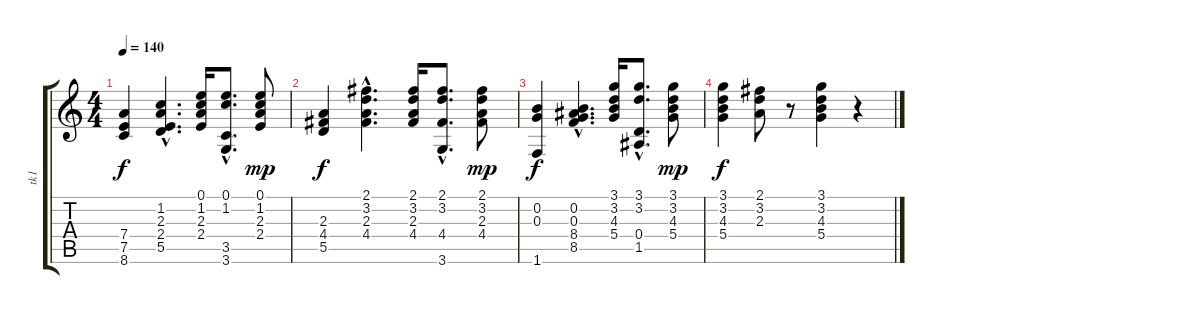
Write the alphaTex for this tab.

\track ("tk1" "tk1") {instrument acousticguitarsteel}
\staff {score tabs}
\tuning (E4 B3 G3 D3 A2 E2) {hide}
\ts (4 4)
\tempo 140
\clef g2
\ks c
(7.4 7.5 8.6).4{dy f} (1.2{hac} 2.3{hac} 2.4{hac} 5.5{hac}).4{d} (0.1 1.2 2.3 2.4).16 (0.1{hac} 1.2{hac} 3.5{hac} 3.6{hac}).8{d} (0.1 1.2 2.3 2.4).8{dy mp} |
(2.3 4.4 5.5).4{dy f} (2.1{hac} 3.2{hac} 2.3{hac} 4.4{hac}).4{d} (2.1 3.2 2.3 4.4).16 (2.1{hac} 3.2{hac} 4.4{hac} 3.6{hac}).8{d} (2.1 3.2 2.3 4.4).8{dy mp} |
(0.2 0.3 1.6).4{dy f} (0.2{hac} 0.3{hac} 8.4{hac} 8.5{hac}).4{d} (3.1 3.2 4.3 5.4).16 (3.1{hac} 3.2{hac} 0.4{hac} 1.5{hac}).8{d} (3.1 3.2 4.3 5.4).8{dy mp} |
(3.1 3.2 4.3 5.4).4{dy f} (2.1 3.2 2.3).8 r.8 (3.1 3.2 4.3 5.4).4 r.4
